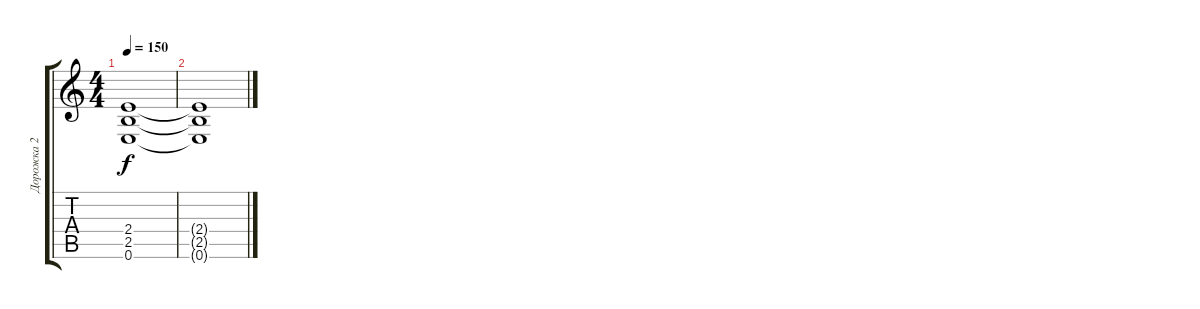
\track ("Дорожка 2" "Дорожка 2") {instrument overdrivenguitar}
\staff {score tabs}
\tuning (E4 B3 G3 D3 A2 E2) {hide}
\ts (4 4)
\tempo 150
\clef g2
\ks c
(2.4{t} 2.5{t} 0.6{t}).1{dy f} |
(2.4{t} 2.5{t} 0.6{t}).1
